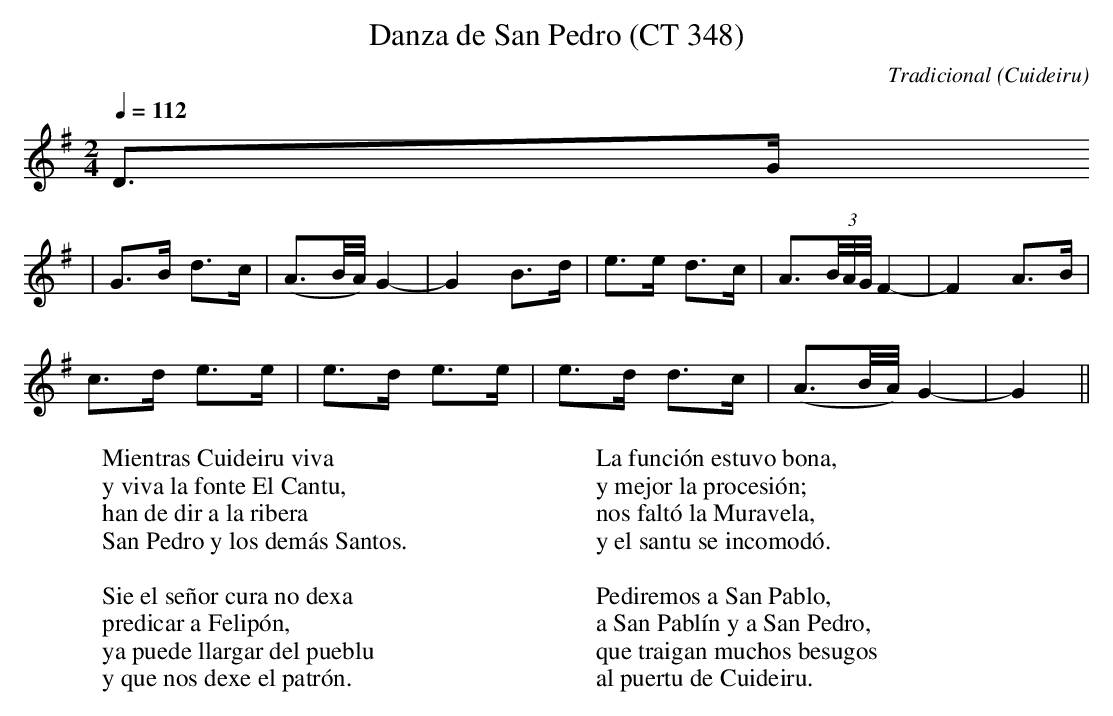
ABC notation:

X:1
T:Danza de San Pedro (CT 348)
C:Tradicional
O:Cuideiru
M:2/4
L:1/8
Q:1/4=112
W:Mientras Cuideiru viva
W:y viva la fonte El Cantu,
W:han de dir a la ribera
W:San Pedro y los demás Santos.
W:
W:Sie el señor cura no dexa
W:predicar a Felipón,
W:ya puede llargar del pueblu
W:y que nos dexe el patrón.
W:
W:La función estuvo bona,
W:y mejor la procesión;
W:nos faltó la Muravela,
W:y el santu se incomodó.
W:
W:Pediremos a San Pablo,
W:a San Pablín y a San Pedro,
W:que traigan muchos besugos
W:al puertu de Cuideiru.
K:G
D>G
|G>B d>c|(A3/2B/4A/4) G2-|G2 B>d|e>e d>c|A3/2(3B/4A/4G/4 F2-|F2 A>B|
c>d e>e|e>d e>e|e>d d>c|(A3/2B/4A/4) G2-|G2||
